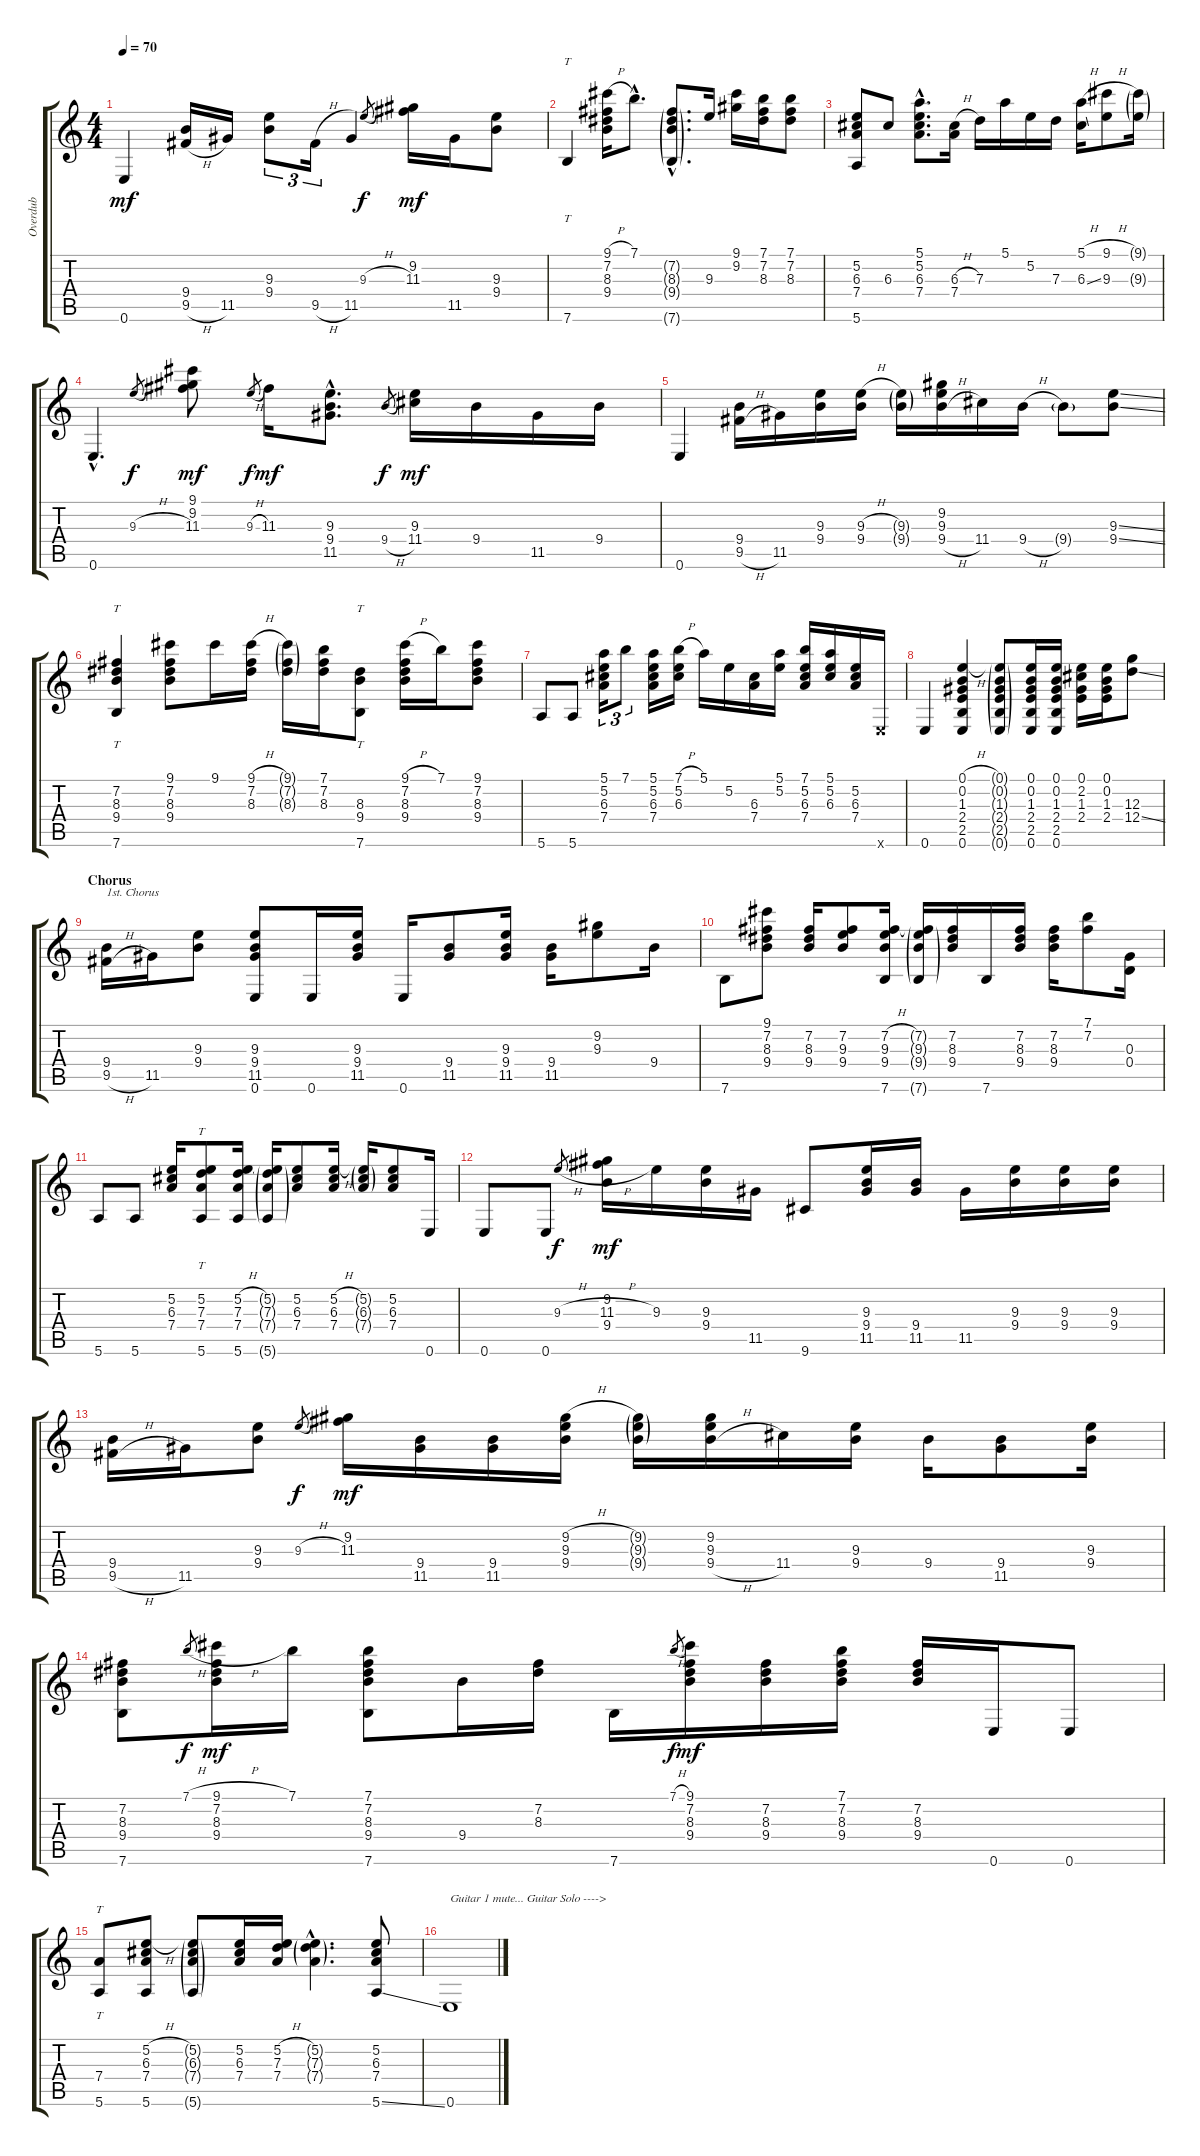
\track ("Overdub" "Overdub") {instrument acousticguitarsteel}
\staff {score tabs}
\tuning (E4 B3 G3 D3 A2 E2) {hide}
\ts (4 4)
\tempo 70
\clef g2
\ks c
0.6.4{dy mf} (9.4 9.5{h}).16 11.5.16 (9.3 9.4).8{tu (3 2)} 9.5{h}.16{tu (3 2)} 11.5.4 9.3{h}.8{gr dy f} (9.2 11.3).16{dy mf} 11.5.16 (9.3 9.4).8 |
7.6.4{tt} (9.1{h} 7.2 8.3 9.4).16 7.1{hac}.8{d} (7.2{g hac} 8.3{g hac} 9.4{g hac} 7.6{g hac}).8{d} 9.3.16 (9.1 9.2).16 (7.1 7.2 8.3).16 (7.1 7.2 8.3).8 |
(5.2 6.3 7.4 5.6).8 6.3.8 (5.1{hac} 5.2{hac} 6.3{hac} 7.4{hac}).8{d} (6.3{h} 7.4).16 7.3.16 5.1.16 5.2.16 7.3.16 (5.1{h} 6.3{ss}).16 (9.1{h} 9.3).8 (9.1{g} 9.3{g}).16 |
0.6{hac}.4{d} 9.3{h}.8{gr dy f} (9.1 9.2 11.3).8{dy mf} 9.3{h}.8{gr dy f} 11.3.16{dy mf} (9.3{hac} 9.4{hac} 11.5{hac}).8{d} 9.4{h}.8{gr dy f} (9.3 11.4).16{dy mf} 9.4.16 11.5.16 9.4.16 |
0.6.4 (9.4 9.5{h}).16 11.5.16 (9.3 9.4).16 (9.3{h} 9.4).16 (9.3{g} 9.4{g}).16 (9.2 9.3 9.4{h}).16 11.4.16 9.4{h}.16 9.4{g}.8 (9.3{ss} 9.4{ss}).8 |
(7.2 8.3 9.4 7.6).4{tt} (9.1 7.2 8.3 9.4).8 9.1.16 (9.1{h} 7.2 8.3).16 (9.1{g} 7.2{g} 8.3{g}).16 (7.1 7.2 8.3).16 (8.3 9.4 7.6).8{tt} (9.1{h} 7.2 8.3 9.4).16 7.1.16 (9.1 7.2 8.3 9.4).8 |
5.6.8 5.6.8 (5.1 5.2 6.3 7.4).16{tu (3 2)} 7.1.8{tu (3 2)} (5.1 5.2 6.3 7.4).16 (7.1{h} 5.2 6.3).16 5.1.16 5.2.16 (6.3 7.4).16 (5.1 5.2).16 (7.1 5.2 6.3 7.4).16 (5.1 5.2 6.3).16 (5.2 6.3 7.4).16 0.6{x}.16 |
0.6.4 (0.1{h} 0.2 1.3 2.4 2.5 0.6).4 (0.1{g} 0.2{g} 1.3{g} 2.4{g} 2.5{g} 0.6{g}).8 (0.1 0.2 1.3 2.4 2.5 0.6).16 (0.1 0.2 1.3 2.4 2.5 0.6).16 (0.1 2.2 1.3 2.4).16 (0.1 0.2 1.3 2.4).16 (12.3 12.4{ss}).8 |
\section ("" "Chorus")
(9.4 9.5{h}).16{txt "1st. Chorus"} 11.5.16 (9.3 9.4).8 (9.3 9.4 11.5 0.6).8 0.6.16 (9.3 9.4 11.5).16 0.6.16 (9.4 11.5).8 (9.3 9.4 11.5).16 (9.4 11.5).16 (9.2 9.3).8 9.4.16 |
7.6.8 (9.1 7.2 8.3 9.4).8 (7.2 8.3 9.4).16 (7.2 9.3 9.4).8 (7.2{h} 9.3 9.4 7.6).16 (7.2{g} 9.3{g} 9.4{g} 7.6{g}).16 (7.2 8.3 9.4).16 7.6.16 (7.2 8.3 9.4).16 (7.2 8.3 9.4).16 (7.1 7.2).8 (0.3 0.4).16 |
5.6.8 5.6.8 (5.2 6.3 7.4).16 (5.2 7.3 7.4 5.6).8{tt} (5.2{h} 7.3 7.4 5.6).16 (5.2{g} 7.3{g} 7.4{g} 5.6{g}).16 (5.2 6.3 7.4).8 (5.2{h} 6.3 7.4).16 (5.2{g} 6.3{g} 7.4{g}).16 (5.2 6.3 7.4).8 0.6.16 |
0.6.8 0.6.8 9.3{h}.8{gr dy f} (9.2 11.3{h} 9.4).16{dy mf} 9.3.16 (9.3 9.4).16 11.5.16 9.6.8 (9.3 9.4 11.5).16 (9.4 11.5).16 11.5.16 (9.3 9.4).16 (9.3 9.4).16 (9.3 9.4).16 |
(9.4 9.5{h}).16 11.5.16 (9.3 9.4).8 9.3{h}.8{gr dy f} (9.2 11.3).16{dy mf} (9.4 11.5).16 (9.4 11.5).16 (9.2{h} 9.3 9.4).16 (9.2{g} 9.3{g} 9.4{g}).16 (9.2 9.3 9.4{h}).16 11.4.16 (9.3 9.4).16 9.4.16 (9.4 11.5).8 (9.3 9.4).16 |
(7.2 8.3 9.4 7.6).8 7.1{h}.8{gr dy f} (9.1{h} 7.2 8.3 9.4).16{dy mf} 7.1.16 (7.1 7.2 8.3 9.4 7.6).8 9.4.16 (7.2 8.3).16 7.6.16 7.1{h}.8{gr dy f} (9.1 7.2 8.3 9.4).16{dy mf} (7.2 8.3 9.4).16 (7.1 7.2 8.3 9.4).16 (7.2 8.3 9.4).16 0.6.16 0.6.8 |
(7.4 5.6).8{tt} (5.2{h} 6.3 7.4 5.6).8 (5.2{g} 6.3{g} 7.4{g} 5.6{g}).8 (5.2 6.3 7.4).16 (5.2{h} 7.3 7.4).16 (5.2{g hac} 7.3{g hac} 7.4{g hac}).4{d} (5.2 6.3 7.4 5.6{ss}).8 |
0.6.1{txt "Guitar 1 mute... Guitar Solo ---->"}
